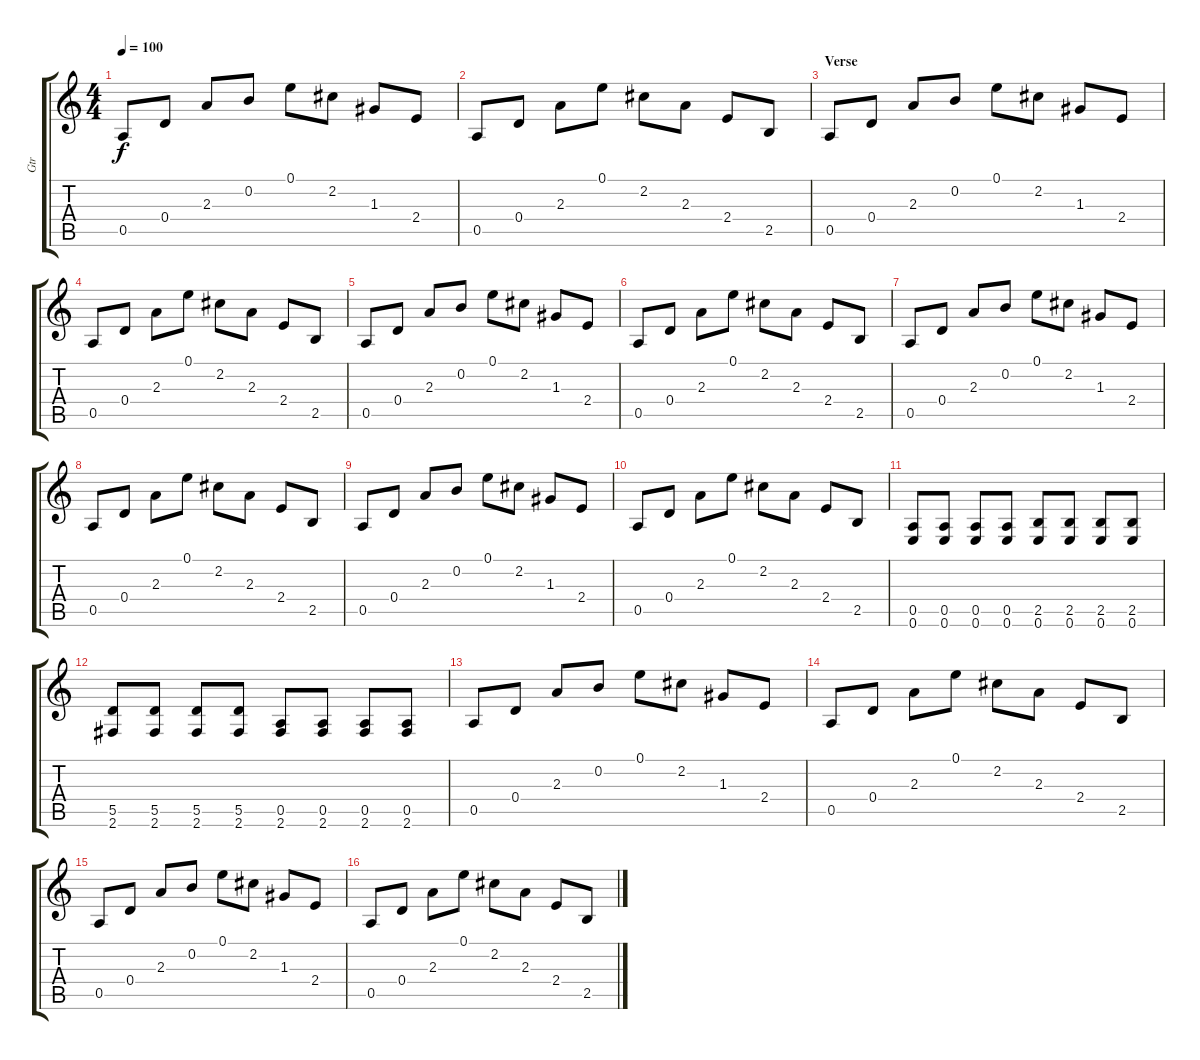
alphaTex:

\track ("Gtr" "Gtr") {instrument electricguitarjazz}
\staff {score tabs}
\tuning (E4 B3 G3 D3 A2 E2) {hide}
\ts (4 4)
\tempo 100
\clef g2
\ks c
0.5.8{dy f} 0.4.8 2.3.8 0.2.8 0.1.8 2.2.8 1.3.8 2.4.8 |
0.5.8 0.4.8 2.3.8 0.1.8 2.2.8 2.3.8 2.4.8 2.5.8 |
\section ("" "Verse")
0.5.8 0.4.8 2.3.8 0.2.8 0.1.8 2.2.8 1.3.8 2.4.8 |
0.5.8 0.4.8 2.3.8 0.1.8 2.2.8 2.3.8 2.4.8 2.5.8 |
0.5.8 0.4.8 2.3.8 0.2.8 0.1.8 2.2.8 1.3.8 2.4.8 |
0.5.8 0.4.8 2.3.8 0.1.8 2.2.8 2.3.8 2.4.8 2.5.8 |
0.5.8 0.4.8 2.3.8 0.2.8 0.1.8 2.2.8 1.3.8 2.4.8 |
0.5.8 0.4.8 2.3.8 0.1.8 2.2.8 2.3.8 2.4.8 2.5.8 |
0.5.8 0.4.8 2.3.8 0.2.8 0.1.8 2.2.8 1.3.8 2.4.8 |
0.5.8 0.4.8 2.3.8 0.1.8 2.2.8 2.3.8 2.4.8 2.5.8 |
(0.5 0.6).8 (0.5 0.6).8 (0.5 0.6).8 (0.5 0.6).8 (2.5 0.6).8 (2.5 0.6).8 (2.5 0.6).8 (2.5 0.6).8 |
(5.5 2.6).8 (5.5 2.6).8 (5.5 2.6).8 (5.5 2.6).8 (0.5 2.6).8 (0.5 2.6).8 (0.5 2.6).8 (0.5 2.6).8 |
0.5.8 0.4.8 2.3.8 0.2.8 0.1.8 2.2.8 1.3.8 2.4.8 |
0.5.8 0.4.8 2.3.8 0.1.8 2.2.8 2.3.8 2.4.8 2.5.8 |
0.5.8 0.4.8 2.3.8 0.2.8 0.1.8 2.2.8 1.3.8 2.4.8 |
0.5.8 0.4.8 2.3.8 0.1.8 2.2.8 2.3.8 2.4.8 2.5.8
